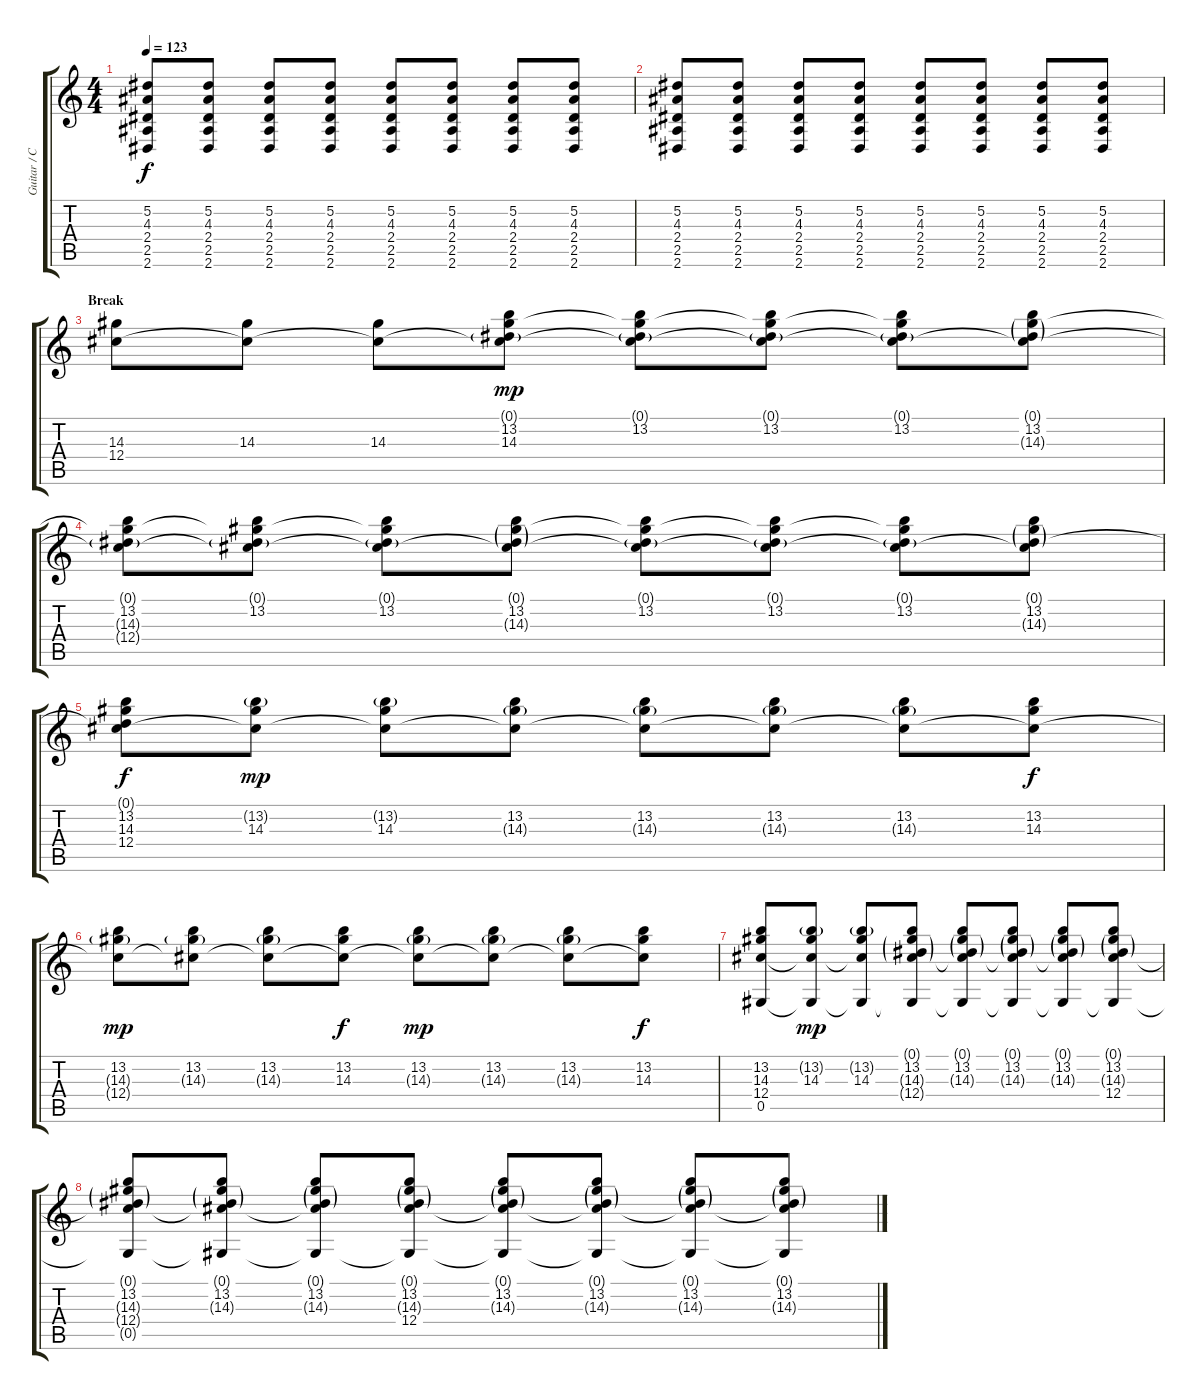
\track ("Guitar / Chino Moreno" "Guitar / C") {instrument distortionguitar}
\staff {score tabs}
\tuning (Eb4 Bb3 Gb3 Db3 Ab2 Db2) {hide}
\ts (4 4)
\tempo 123
\clef g2
\ks c
(5.2 4.3 2.4 2.5 2.6).8{dy f} (5.2 4.3 2.4 2.5 2.6).8 (5.2 4.3 2.4 2.5 2.6).8 (5.2 4.3 2.4 2.5 2.6).8 (5.2 4.3 2.4 2.5 2.6).8 (5.2 4.3 2.4 2.5 2.6).8 (5.2 4.3 2.4 2.5 2.6).8 (5.2 4.3 2.4 2.5 2.6).8 |
(5.2 4.3 2.4 2.5 2.6).8 (5.2 4.3 2.4 2.5 2.6).8 (5.2 4.3 2.4 2.5 2.6).8 (5.2 4.3 2.4 2.5 2.6).8 (5.2 4.3 2.4 2.5 2.6).8 (5.2 4.3 2.4 2.5 2.6).8 (5.2 4.3 2.4 2.5 2.6).8 (5.2 4.3 2.4 2.5 2.6).8 |
\section ("" "Break")
(14.3 12.4).8{volume 13 balance 8 instrument electricguitarjazz} (14.3 12.4{t}).8 (14.3 12.4{t}).8 (0.1{g} 13.2 14.3 12.4{t}).8{dy mp} (0.1{g} 13.2 14.3{t} 12.4{t}).8 (0.1{g} 13.2 14.3{t} 12.4{t}).8 (0.1{g} 13.2 14.3{t} 12.4{t}).8 (0.1{g} 13.2 14.3{g} 12.4{t}).8 |
(0.1{g} 13.2 14.3{t} 12.4{t}).8 (0.1{g} 13.2 14.3{t} 12.4{t}).8 (0.1{g} 13.2 14.3{t} 12.4{t}).8 (0.1{g} 13.2 14.3{g} 12.4{t}).8 (0.1{g} 13.2 14.3{t} 12.4{t}).8 (0.1{g} 13.2 14.3{t} 12.4{t}).8 (0.1{g} 13.2 14.3{t} 12.4{t}).8 (0.1{g} 13.2 14.3{g} 12.4{t}).8 |
(0.1{t} 13.2 14.3 12.4).8{dy f} (13.2{g} 14.3 12.4{t}).8{dy mp} (13.2{g} 14.3 12.4{t}).8 (13.2 14.3{g} 12.4{t}).8 (13.2 14.3{g} 12.4{t}).8 (13.2 14.3{g} 12.4{t}).8 (13.2 14.3{g} 12.4{t}).8 (13.2 14.3 12.4{t}).8{dy f} |
(13.2 14.3{g} 12.4{t}).8{dy mp} (13.2 14.3{g} 12.4{t}).8 (13.2 14.3{g} 12.4{t}).8 (13.2 14.3 12.4{t}).8{dy f} (13.2 14.3{g} 12.4{t}).8{dy mp} (13.2 14.3{g} 12.4{t}).8 (13.2 14.3{g} 12.4{t}).8 (13.2 14.3 12.4{t}).8{dy f} |
(13.2 14.3 12.4 0.5).8 (13.2{g} 14.3 12.4{t} 0.5{t}).8{dy mp} (13.2{g} 14.3 12.4{t} 0.5{t}).8 (0.1{g} 13.2 14.3{g} 12.4{g} 0.5{t}).8 (0.1{g} 13.2 14.3{g} 12.4{t} 0.5{t}).8 (0.1{g} 13.2 14.3{g} 12.4{t} 0.5{t}).8 (0.1{g} 13.2 14.3{g} 12.4{t} 0.5{t}).8 (0.1{g} 13.2 14.3{g} 12.4 0.5{t}).8 |
(0.1{g} 13.2 14.3{g} 12.4{t} 0.5{t}).8 (0.1{g} 13.2 14.3{g} 12.4{t} 0.5{t}).8 (0.1{g} 13.2 14.3{g} 12.4{t} 0.5{t}).8 (0.1{g} 13.2 14.3{g} 12.4 0.5{t}).8 (0.1{g} 13.2 14.3{g} 12.4{t} 0.5{t}).8 (0.1{g} 13.2 14.3{g} 12.4{t} 0.5{t}).8 (0.1{g} 13.2 14.3{g} 12.4{t} 0.5{t}).8 (0.1{g} 13.2 14.3{g} 12.4{t} 0.5{t}).8
